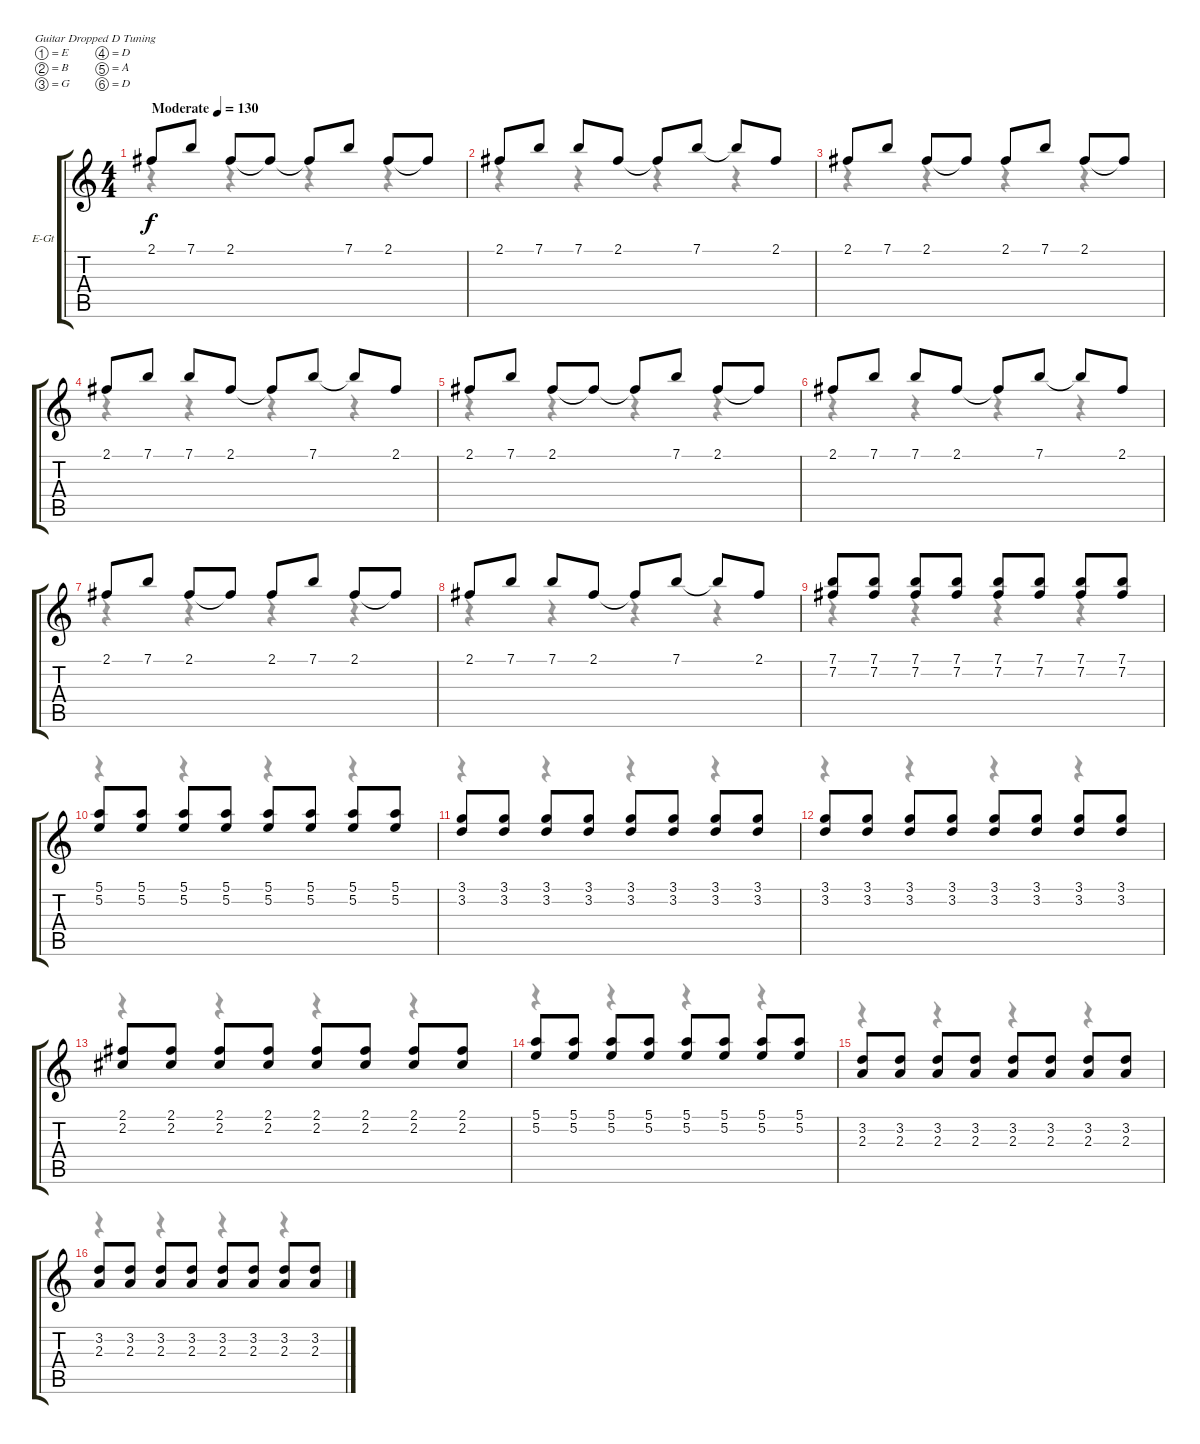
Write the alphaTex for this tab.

\bracketExtendMode groupsimilarinstruments
\firstSystemTrackNameOrientation horizontal
\otherSystemsTrackNameOrientation horizontal
\track ("Guitar" "E-Gt") {instrument overdrivenguitar}
\staff {score tabs}
\tuning (E4 B3 G3 D3 A2 D2)
\voice
\ts (4 4)
\beaming (8 2 2 2 2)
\tempo (130 "Moderate")
\clef g2
\ks c
2.1.8{dy f instrument overdrivenguitar} 7.1.8 2.1.8 2.1{t}.8 2.1{t}.8 7.1.8 2.1.8 2.1{t}.8 |
2.1.8 7.1.8 7.1.8 2.1.8 2.1{t}.8 7.1.8 7.1{t}.8 2.1.8 |
2.1.8 7.1.8 2.1.8 2.1{t}.8 2.1.8 7.1.8 2.1.8 2.1{t}.8 |
2.1.8 7.1.8 7.1.8 2.1.8 2.1{t}.8 7.1.8 7.1{t}.8 2.1.8 |
2.1.8 7.1.8 2.1.8 2.1{t}.8 2.1{t}.8 7.1.8 2.1.8 2.1{t}.8 |
2.1.8 7.1.8 7.1.8 2.1.8 2.1{t}.8 7.1.8 7.1{t}.8 2.1.8 |
2.1.8 7.1.8 2.1.8 2.1{t}.8 2.1.8 7.1.8 2.1.8 2.1{t}.8 |
2.1.8 7.1.8 7.1.8 2.1.8 2.1{t}.8 7.1.8 7.1{t}.8 2.1.8 |
(7.1 7.2).8 (7.1 7.2).8 (7.1 7.2).8 (7.1 7.2).8 (7.1 7.2).8 (7.1 7.2).8 (7.1 7.2).8 (7.1 7.2).8 |
(5.1 5.2).8 (5.1 5.2).8 (5.1 5.2).8 (5.1 5.2).8 (5.1 5.2).8 (5.1 5.2).8 (5.1 5.2).8 (5.1 5.2).8 |
(3.1 3.2).8 (3.1 3.2).8 (3.1 3.2).8 (3.1 3.2).8 (3.1 3.2).8 (3.1 3.2).8 (3.1 3.2).8 (3.1 3.2).8 |
(3.1 3.2).8 (3.1 3.2).8 (3.1 3.2).8 (3.1 3.2).8 (3.1 3.2).8 (3.1 3.2).8 (3.1 3.2).8 (3.1 3.2).8 |
(2.1 2.2).8 (2.1 2.2).8 (2.1 2.2).8 (2.1 2.2).8 (2.1 2.2).8 (2.1 2.2).8 (2.1 2.2).8 (2.1 2.2).8 |
(5.1 5.2).8 (5.1 5.2).8 (5.1 5.2).8 (5.1 5.2).8 (5.1 5.2).8 (5.1 5.2).8 (5.1 5.2).8 (5.1 5.2).8 |
(3.2 2.3).8 (3.2 2.3).8 (3.2 2.3).8 (3.2 2.3).8 (3.2 2.3).8 (3.2 2.3).8 (3.2 2.3).8 (3.2 2.3).8 |
(3.2 2.3).8 (3.2 2.3).8 (3.2 2.3).8 (3.2 2.3).8 (3.2 2.3).8 (3.2 2.3).8 (3.2 2.3).8 (3.2 2.3).8
\voice
\clef g2
\ottava regular
\simile none
\ks c
r.4{dy mf} r.4 r.4 r.4 |
r.4 r.4 r.4 r.4 |
r.4 r.4 r.4 r.4 |
r.4 r.4 r.4 r.4 |
r.4 r.4 r.4 r.4 |
r.4 r.4 r.4 r.4 |
r.4 r.4 r.4 r.4 |
r.4 r.4 r.4 r.4 |
r.4 r.4 r.4 r.4 |
r.4 r.4 r.4 r.4 |
r.4 r.4 r.4 r.4 |
r.4 r.4 r.4 r.4 |
r.4 r.4 r.4 r.4 |
r.4 r.4 r.4 r.4 |
r.4 r.4 r.4 r.4 |
r.4 r.4 r.4 r.4
